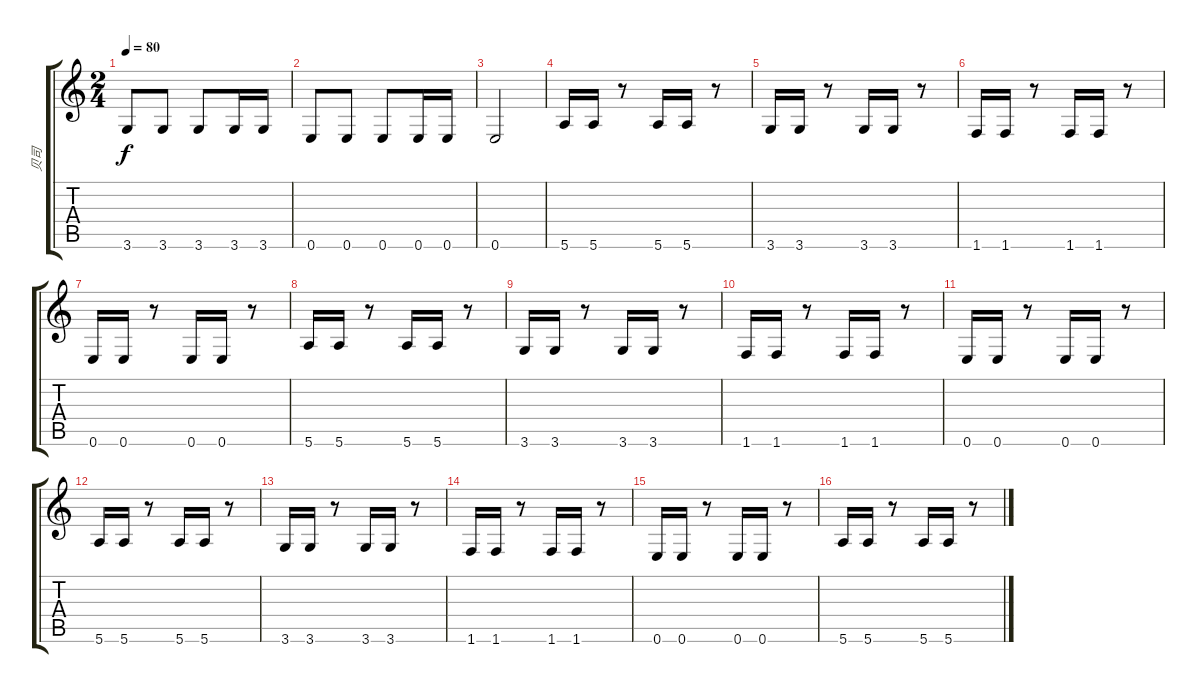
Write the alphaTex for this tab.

\track ("贝司" "贝司") {instrument electricbassfinger}
\staff {score tabs}
\tuning (E4 B3 G3 D3 A2 E2) {hide}
\ts (2 4)
\tempo 80
\clef g2
\ks c
3.6.8{dy f} 3.6.8 3.6.8 3.6.16 3.6.16 |
0.6.8 0.6.8 0.6.8 0.6.16 0.6.16 |
0.6.2 |
5.6.16 5.6.16 r.8 5.6.16 5.6.16 r.8 |
3.6.16 3.6.16 r.8 3.6.16 3.6.16 r.8 |
1.6.16 1.6.16 r.8 1.6.16 1.6.16 r.8 |
0.6.16 0.6.16 r.8 0.6.16 0.6.16 r.8 |
5.6.16 5.6.16 r.8 5.6.16 5.6.16 r.8 |
3.6.16 3.6.16 r.8 3.6.16 3.6.16 r.8 |
1.6.16 1.6.16 r.8 1.6.16 1.6.16 r.8 |
0.6.16 0.6.16 r.8 0.6.16 0.6.16 r.8 |
5.6.16 5.6.16 r.8 5.6.16 5.6.16 r.8 |
3.6.16 3.6.16 r.8 3.6.16 3.6.16 r.8 |
1.6.16 1.6.16 r.8 1.6.16 1.6.16 r.8 |
0.6.16 0.6.16 r.8 0.6.16 0.6.16{txt ""} r.8 |
5.6.16 5.6.16 r.8 5.6.16 5.6.16 r.8
